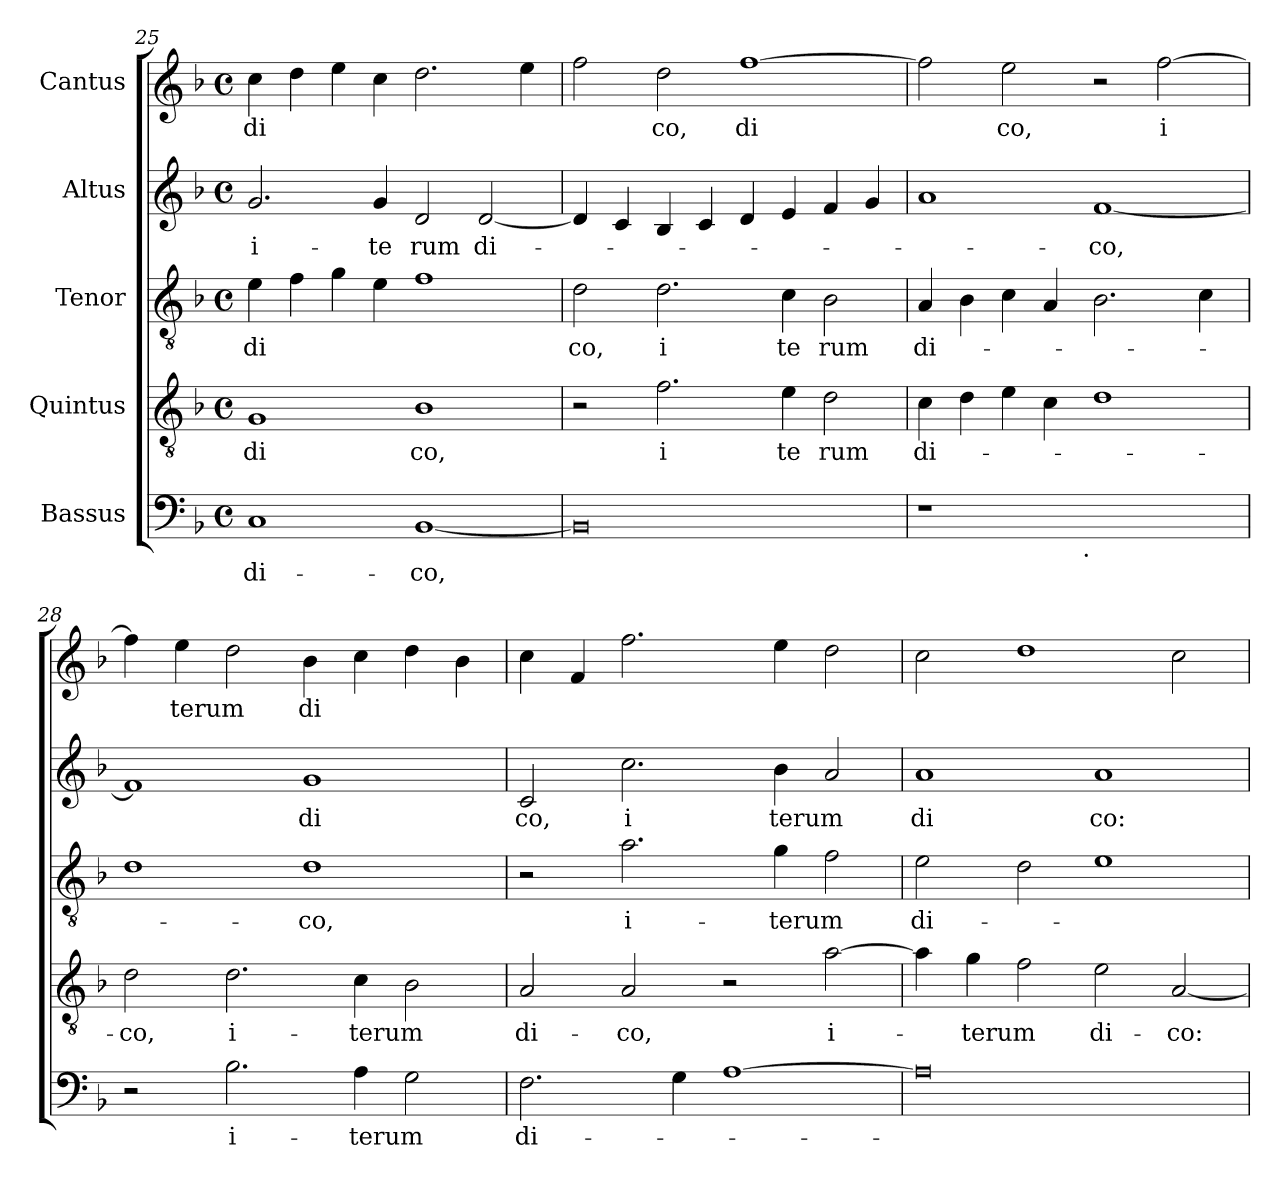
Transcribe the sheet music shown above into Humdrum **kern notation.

**kern	**text	**kern	**text	**kern	**text	**kern	**text	**kern	**text
*part5	*part5	*part4	*part4	*part3	*part3	*part2	*part2	*part1	*part1
*staff5	*staff5	*staff4	*staff4	*staff3	*staff3	*staff2	*staff2	*staff1	*staff1
*I"Bassus	*	*I"Quintus	*	*I"Tenor	*	*I"Altus	*	*I"Cantus	*
*clefF4	*	*clefGv2	*	*clefGv2	*	*clefG2	*	*clefG2	*
*k[b-]	*	*k[b-]	*	*k[b-]	*	*k[b-]	*	*k[b-]	*
*F:	*	*F:	*	*F:	*	*F:	*	*F:	*
*M4/4	*	*M4/4	*	*M4/4	*	*M4/4	*	*M4/4	*
*met(c)	*	*met(c)	*	*met(c)	*	*met(c)	*	*met(c)	*
=25	=25	=25	=25	=25	=25	=25	=25	=25	=25
!	!LO:LY:b	!	!LO:LY:b	!	!LO:LY:b	!	!LO:LY:b	!	!LO:LY:b
1C	di-	1G	di	4e\	di	2.g/	i-	4cc\	di
.	.	.	.	4f\	.	.	.	4dd\	.
.	.	.	.	4g\	.	.	.	4ee\	.
!	!	!	!	!	!	!	!LO:LY:b	!	!
.	.	.	.	4e\	.	4g/	-te	4cc\	.
!	!LO:LY:b	!	!LO:LY:b	!	!	!	!LO:LY:b	!	!
[<1BB-	-co,	1B-	co,	1f	.	2d/	rum	2.dd\	.
!	!	!	!	!	!	!	!LO:LY:b	!	!
.	.	.	.	.	.	[<2d/	di-	.	.
.	.	.	.	.	.	.	.	4ee\	.
=26	=26	=26	=26	=26	=26	=26	=26	=26	=26
!	!	!	!	!	!LO:LY:b	!	!	!	!
0BB-]	.	2r	.	2d\	co,	4d/]	.	2ff\	.
.	.	.	.	.	.	4c/	.	.	.
!	!	!	!LO:LY:b	!	!LO:LY:b	!	!	!	!LO:LY:b
.	.	2.f\	i	2.d\	i	4B-/	.	2dd\	co,
.	.	.	.	.	.	4c/	.	.	.
!	!	!	!	!	!	!	!	!	!LO:LY:b
.	.	.	.	.	.	4d/	.	[>1ff	di
!	!	!	!LO:LY:b	!	!LO:LY:b	!	!	!	!
.	.	4e\	te	4c\	te	4e/	.	.	.
!	!	!	!LO:LY:b	!	!LO:LY:b	!	!	!	!
.	.	2d\	rum	2B-\	rum	4f/	.	.	.
.	.	.	.	.	.	4g/	.	.	.
!!LO:PB:g=z
=27	=27	=27	=27	=27	=27	=27	=27	=27	=27
!	!	!	!LO:LY:b	!	!LO:LY:b	!	!	!	!
*^	*	*	*	*	*	*	*	*	*
1r	2ryy	.	4c\	di-	4A/	di-	1a	.	2ff\]	.
.	.	.	4d\	.	4B-\	.	.	.	.	.
!	!	!	!	!	!	!	!	!	!	!LO:LY:b
.	4...ryy	.	4e\	.	4c\	.	.	.	2ee\	co,
.	.	.	4c\	.	4A/	.	.	.	.	.
!	!LO:TX:b:t=.	!	!	!	!	!	!	!	!	!
.	1ryy	.	.	.	.	.	.	.	.	.
!	!	!	!	!	!	!	!	!LO:LY:b	!	!
1ryy	.	.	1d	.	2.B-\	.	[<1f	-co,	2r	.
!	!	!	!	!	!	!	!	!	!	!LO:LY:b:rj
.	.	.	.	.	.	.	.	.	[>2ff\	i
.	.	.	.	.	4c\	.	.	.	.	.
.	32ryy	.	.	.	.	.	.	.	.	.
=28	=28	=28	=28	=28	=28	=28	=28	=28	=28	=28
!	!	!	!	!LO:LY:b	!	!	!	!	!	!
*v	*v	*	*	*	*	*	*	*	*	*
2r	.	2d\	-co,	1d	.	1f]	.	4ff\]	.
!	!	!	!	!	!	!	!	!	!LO:LY:b
.	.	.	.	.	.	.	.	4ee\	terum
!	!LO:LY:b	!	!LO:LY:b	!	!	!	!	!	!
2.B-\	i-	2.d\	i-	.	.	.	.	2dd\	.
!	!	!	!	!	!LO:LY:b	!	!LO:LY:b	!	!LO:LY:b
.	.	.	.	1d	-co,	1g	di	4b-\	di
!	!LO:LY:b	!	!LO:LY:b	!	!	!	!	!	!
4A\	-terum	4c\	-terum	.	.	.	.	4cc\	.
2G\	.	2B-\	.	.	.	.	.	4dd\	.
.	.	.	.	.	.	.	.	4b-\	.
=29	=29	=29	=29	=29	=29	=29	=29	=29	=29
!	!LO:LY:b	!	!LO:LY:b	!	!	!	!LO:LY:b	!	!
2.F\	di-	2A/	di-	2r	.	2c/	co,	4cc\	.
.	.	.	.	.	.	.	.	4f/	.
!	!	!	!LO:LY:b	!	!LO:LY:b	!	!LO:LY:b	!	!
.	.	2A/	-co,	2.a\	i-	2.cc\	i	2.ff\	.
4G\	.	.	.	.	.	.	.	.	.
[>1A	.	2r	.	.	.	.	.	.	.
!	!	!	!	!	!LO:LY:b	!	!LO:LY:b	!	!
.	.	.	.	4g\	-terum	4b-\	terum	4ee\	.
!	!	!	!LO:LY:b:rj	!	!	!	!	!	!
.	.	[>2a\	i-	2f\	.	2a/	.	2dd\	.
=30	=30	=30	=30	=30	=30	=30	=30	=30	=30
!	!	!	!	!	!LO:LY:b	!	!LO:LY:b	!	!
0A]	.	4a\]	.	2e\	di-	1a	di	2cc\	.
!	!	!	!LO:LY:b	!	!	!	!	!	!
.	.	4g\	-terum	.	.	.	.	.	.
.	.	2f\	.	2d\	.	.	.	1dd	.
!	!	!	!LO:LY:b	!	!	!	!LO:LY:b	!	!
.	.	2e\	di-	1e	.	1a	co:	.	.
!	!	!	!LO:LY:b	!	!	!	!	!	!
.	.	[<2A/	-co:	.	.	.	.	2cc\	.
=	=	=	=	=	=	=	=	=	=
*-	*-	*-	*-	*-	*-	*-	*-	*-	*-
